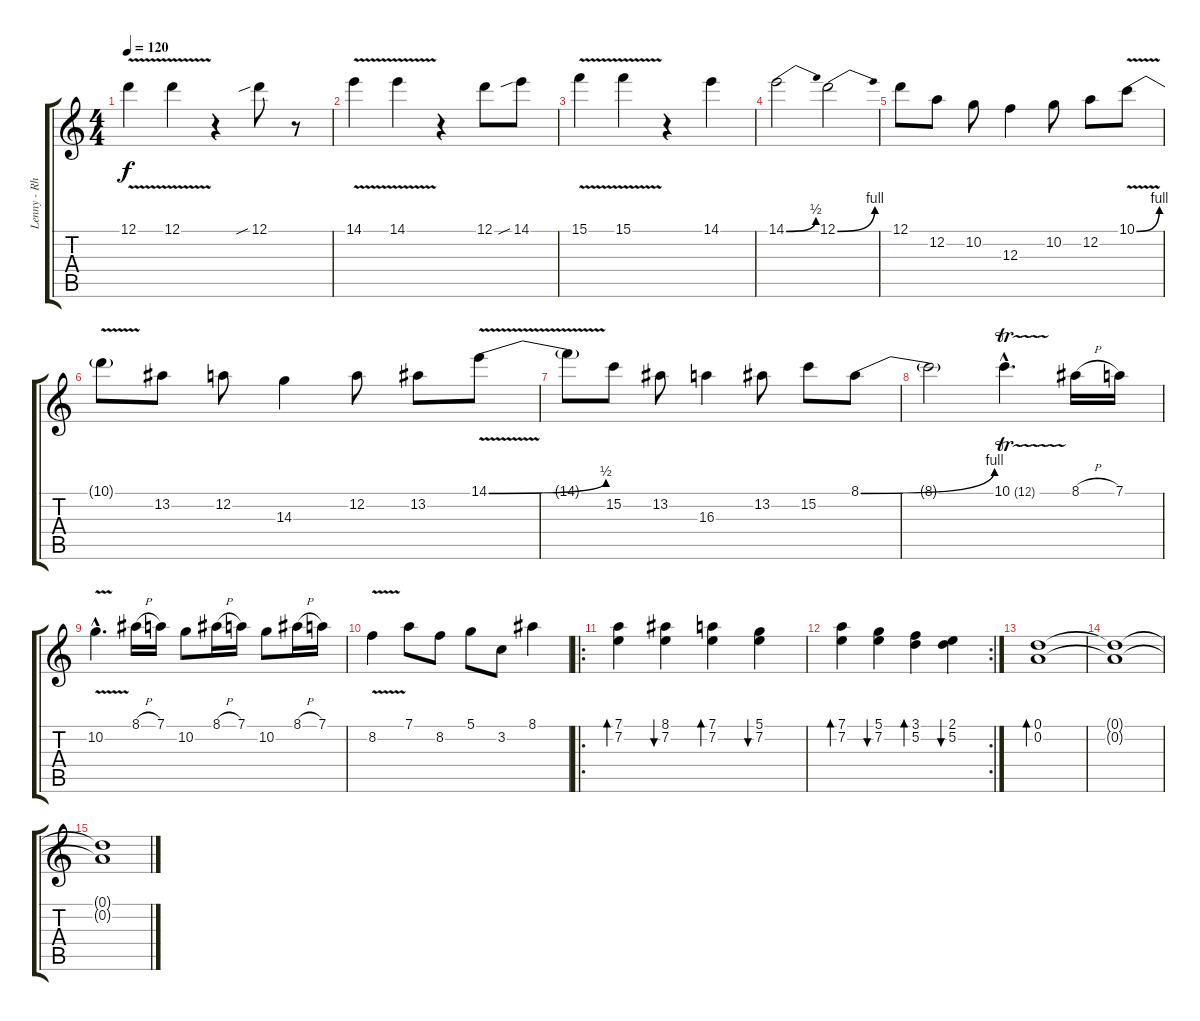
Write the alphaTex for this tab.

\track ("Lenny - Rhytm/Lead" "Lenny - Rh") {instrument distortionguitar}
\staff {score tabs}
\tuning (D4 A3 F3 C3 G2 D2) {hide}
\ts (4 4)
\tempo 120
\clef g2
\ks c
12.1{v}.4{dy f} 12.1{v}.4 r.4 12.1{sib}.8 r.8 |
14.1{v}.4 14.1{v}.4 r.4 12.1.8 14.1{sib}.8 |
15.1{v}.4 15.1{v}.4 r.4 14.1.4 |
14.1{be (bend 0 0 60 2)}.2 12.1{be (bend 0 0 60 4)}.2 |
12.1.8 12.2.8 10.2.8 12.3.4 10.2.8 12.2.8 10.1{be (bend 0 0 60 4) v}.8 |
10.1{t}.8 13.2.8 12.2.8 14.3.4 12.2.8 13.2.8 14.1{be (bend 0 0 60 2) v}.8 |
14.1{t}.8 15.2.8 13.2.8 16.3.4 13.2.8 15.2.8 8.1{be (bend 0 0 60 4)}.8 |
8.1{t}.2 10.1{tr (12 16) hac}.4{d} 8.1{h}.16 7.1.16 |
10.2{v hac}.4{d} 8.1{h}.16 7.1.16 10.2.8 8.1{h}.16 7.1.16 10.2.8 8.1{h}.16 7.1.16 |
8.2{v}.4 7.1.8 8.2.8 5.1.8 3.2.8 8.1.4 |
\ro
(7.1 7.2).4{bd 30} (8.1 7.2).4{bu 30} (7.1 7.2).4{bd 30} (5.1 7.2).4{bu 30} |
\rc 2
(7.1 7.2).4{bd 30} (5.1 7.2).4{bu 30} (3.1 5.2).4{bd 30} (2.1 5.2).4{bu 30} |
(0.1 0.2).1{bd 30} |
(0.1{t} 0.2{t}).1 |
(0.1{t} 0.2{t}).1
